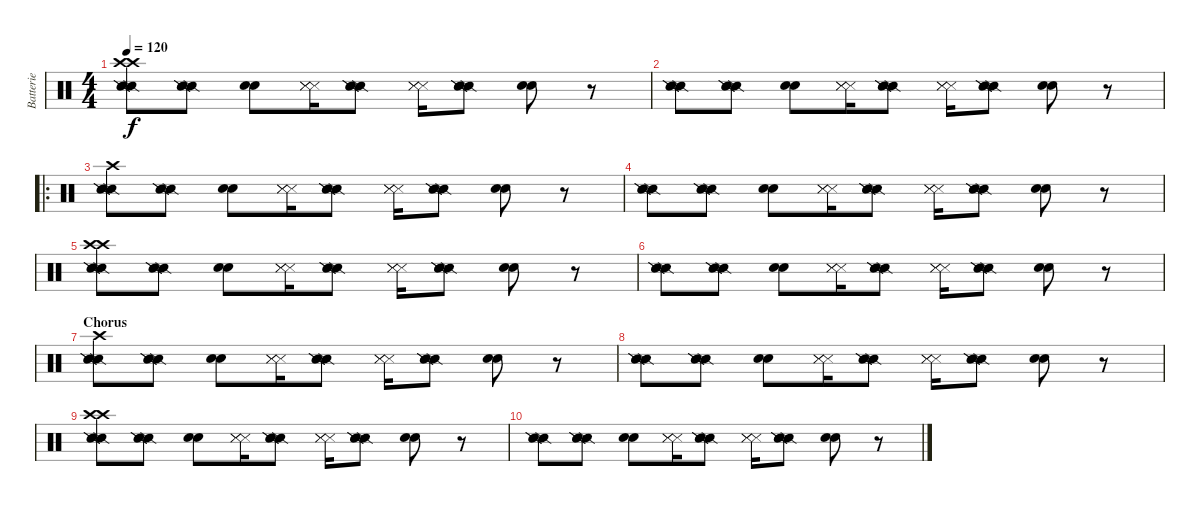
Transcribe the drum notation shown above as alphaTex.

\track ("Batterie" "Batterie") {instrument percussion}
\staff {score}
\articulation defaults
\ts (4 4)
\tempo 120
\clef neutral
\ks c
("Crash high (hit)" "Crash high (hit)" "Snare (side stick) 2" "Snare (side stick) 2" "Snare (side stick) 2").8{dy f} ("Snare (side stick) 2" "Snare (side stick) 2" "Snare (side stick) 2").8 ("Hand Clap (hit)" "Hand Clap (hit)").8 ("Snare (side stick) 3" "Snare (side stick) 3" "Snare (side stick) 3").16 ("Snare (side stick) 2" "Snare (side stick) 2" "Snare (side stick) 2").8 ("Snare (side stick) 3" "Snare (side stick) 3" "Snare (side stick) 3").16 ("Snare (side stick) 2" "Snare (side stick) 2" "Snare (side stick) 2").8 ("Hand Clap (hit)" "Hand Clap (hit)").8 r.8 |
("Snare (side stick) 2" "Snare (side stick) 2" "Snare (side stick) 2").8 ("Snare (side stick) 2" "Snare (side stick) 2" "Snare (side stick) 2").8 ("Hand Clap (hit)" "Hand Clap (hit)").8 ("Snare (side stick) 3" "Snare (side stick) 3" "Snare (side stick) 3").16 ("Snare (side stick) 2" "Snare (side stick) 2" "Snare (side stick) 2").8 ("Snare (side stick) 3" "Snare (side stick) 3" "Snare (side stick) 3").16 ("Snare (side stick) 2" "Snare (side stick) 2" "Snare (side stick) 2").8 ("Hand Clap (hit)" "Hand Clap (hit)").8 r.8 |
\ro
("Crash high (hit)" "Snare (side stick) 2" "Snare (side stick) 2" "Snare (side stick) 2").8 ("Snare (side stick) 2" "Snare (side stick) 2" "Snare (side stick) 2").8 ("Hand Clap (hit)" "Hand Clap (hit)").8 ("Snare (side stick) 3" "Snare (side stick) 3" "Snare (side stick) 3").16 ("Snare (side stick) 2" "Snare (side stick) 2" "Snare (side stick) 2").8 ("Snare (side stick) 3" "Snare (side stick) 3" "Snare (side stick) 3").16 ("Snare (side stick) 2" "Snare (side stick) 2" "Snare (side stick) 2").8 ("Hand Clap (hit)" "Hand Clap (hit)").8 r.8 |
("Snare (side stick) 2" "Snare (side stick) 2" "Snare (side stick) 2").8 ("Snare (side stick) 2" "Snare (side stick) 2" "Snare (side stick) 2").8 ("Hand Clap (hit)" "Hand Clap (hit)").8 ("Snare (side stick) 3" "Snare (side stick) 3" "Snare (side stick) 3").16 ("Snare (side stick) 2" "Snare (side stick) 2" "Snare (side stick) 2").8 ("Snare (side stick) 3" "Snare (side stick) 3" "Snare (side stick) 3").16 ("Snare (side stick) 2" "Snare (side stick) 2" "Snare (side stick) 2").8 ("Hand Clap (hit)" "Hand Clap (hit)").8 r.8 |
("Crash high (hit)" "Crash high (hit)" "Snare (side stick) 2" "Snare (side stick) 2" "Snare (side stick) 2").8 ("Snare (side stick) 2" "Snare (side stick) 2" "Snare (side stick) 2").8 ("Hand Clap (hit)" "Hand Clap (hit)").8 ("Snare (side stick) 3" "Snare (side stick) 3" "Snare (side stick) 3").16 ("Snare (side stick) 2" "Snare (side stick) 2" "Snare (side stick) 2").8 ("Snare (side stick) 3" "Snare (side stick) 3" "Snare (side stick) 3").16 ("Snare (side stick) 2" "Snare (side stick) 2" "Snare (side stick) 2").8 ("Hand Clap (hit)" "Hand Clap (hit)").8 r.8 |
("Snare (side stick) 2" "Snare (side stick) 2" "Snare (side stick) 2").8 ("Snare (side stick) 2" "Snare (side stick) 2" "Snare (side stick) 2").8 ("Hand Clap (hit)" "Hand Clap (hit)").8 ("Snare (side stick) 3" "Snare (side stick) 3" "Snare (side stick) 3").16 ("Snare (side stick) 2" "Snare (side stick) 2" "Snare (side stick) 2").8 ("Snare (side stick) 3" "Snare (side stick) 3" "Snare (side stick) 3").16 ("Snare (side stick) 2" "Snare (side stick) 2" "Snare (side stick) 2").8 ("Hand Clap (hit)" "Hand Clap (hit)").8 r.8 |
\section ("" "Chorus")
("Crash high (hit)" "Snare (side stick) 2" "Snare (side stick) 2" "Snare (side stick) 2").8 ("Snare (side stick) 2" "Snare (side stick) 2" "Snare (side stick) 2").8 ("Hand Clap (hit)" "Hand Clap (hit)").8 ("Snare (side stick) 3" "Snare (side stick) 3" "Snare (side stick) 3").16 ("Snare (side stick) 2" "Snare (side stick) 2" "Snare (side stick) 2").8 ("Snare (side stick) 3" "Snare (side stick) 3" "Snare (side stick) 3").16 ("Snare (side stick) 2" "Snare (side stick) 2" "Snare (side stick) 2").8 ("Hand Clap (hit)" "Hand Clap (hit)").8 r.8 |
("Snare (side stick) 2" "Snare (side stick) 2" "Snare (side stick) 2").8 ("Snare (side stick) 2" "Snare (side stick) 2" "Snare (side stick) 2").8 ("Hand Clap (hit)" "Hand Clap (hit)").8 ("Snare (side stick) 3" "Snare (side stick) 3" "Snare (side stick) 3").16 ("Snare (side stick) 2" "Snare (side stick) 2" "Snare (side stick) 2").8 ("Snare (side stick) 3" "Snare (side stick) 3" "Snare (side stick) 3").16 ("Snare (side stick) 2" "Snare (side stick) 2" "Snare (side stick) 2").8 ("Hand Clap (hit)" "Hand Clap (hit)").8 r.8 |
("Crash high (hit)" "Crash high (hit)" "Snare (side stick) 2" "Snare (side stick) 2" "Snare (side stick) 2").8 ("Snare (side stick) 2" "Snare (side stick) 2" "Snare (side stick) 2").8 ("Hand Clap (hit)" "Hand Clap (hit)").8 ("Snare (side stick) 3" "Snare (side stick) 3" "Snare (side stick) 3").16 ("Snare (side stick) 2" "Snare (side stick) 2" "Snare (side stick) 2").8 ("Snare (side stick) 3" "Snare (side stick) 3" "Snare (side stick) 3").16 ("Snare (side stick) 2" "Snare (side stick) 2" "Snare (side stick) 2").8 ("Hand Clap (hit)" "Hand Clap (hit)").8 r.8 |
("Snare (side stick) 2" "Snare (side stick) 2" "Snare (side stick) 2").8 ("Snare (side stick) 2" "Snare (side stick) 2" "Snare (side stick) 2").8 ("Hand Clap (hit)" "Hand Clap (hit)").8 ("Snare (side stick) 3" "Snare (side stick) 3" "Snare (side stick) 3").16 ("Snare (side stick) 2" "Snare (side stick) 2" "Snare (side stick) 2").8 ("Snare (side stick) 3" "Snare (side stick) 3" "Snare (side stick) 3").16 ("Snare (side stick) 2" "Snare (side stick) 2" "Snare (side stick) 2").8 ("Hand Clap (hit)" "Hand Clap (hit)").8 r.8
